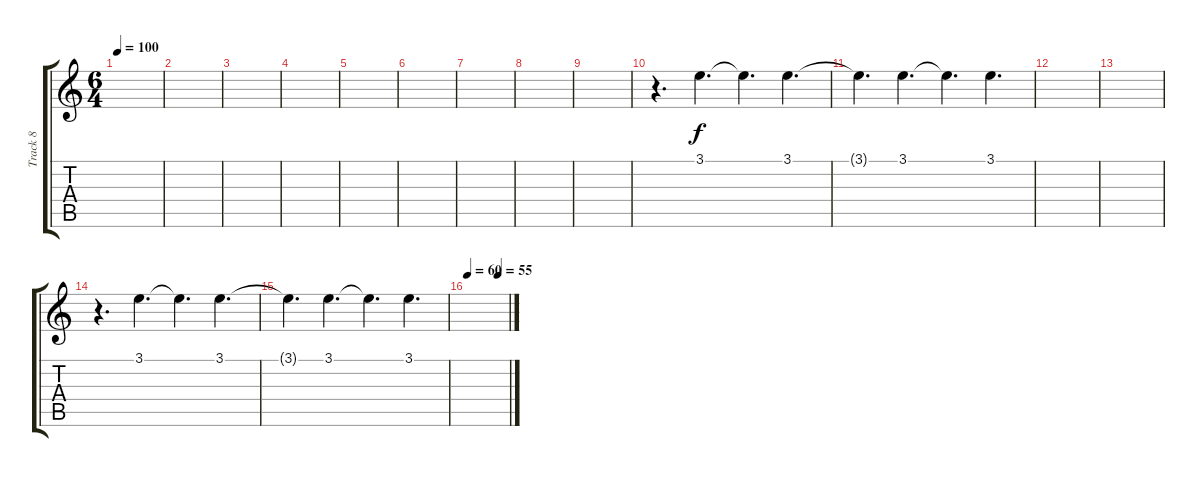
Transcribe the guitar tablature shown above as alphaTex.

\track ("Track 8" "Track 8") {instrument electricguitarjazz}
\staff {score tabs}
\tuning (Db4 Ab3 E3 B2 Gb2 B1) {hide}
\ts (6 4)
\tempo 100
\clef g2
\ks c
|
|
|
|
|
|
|
|
|
r.4{d} 3.1.4{d} 3.1{t}.4{d} 3.1.4{d} |
3.1{t}.4{d} 3.1.4{d} 3.1{t}.4{d} 3.1.4{d} |
|
|
r.4{d} 3.1.4{d} 3.1{t}.4{d} 3.1.4{d} |
3.1{t}.4{d} 3.1.4{d} 3.1{t}.4{d} 3.1.4{d} |
\tempo 60
\tempo (55 0.75)
